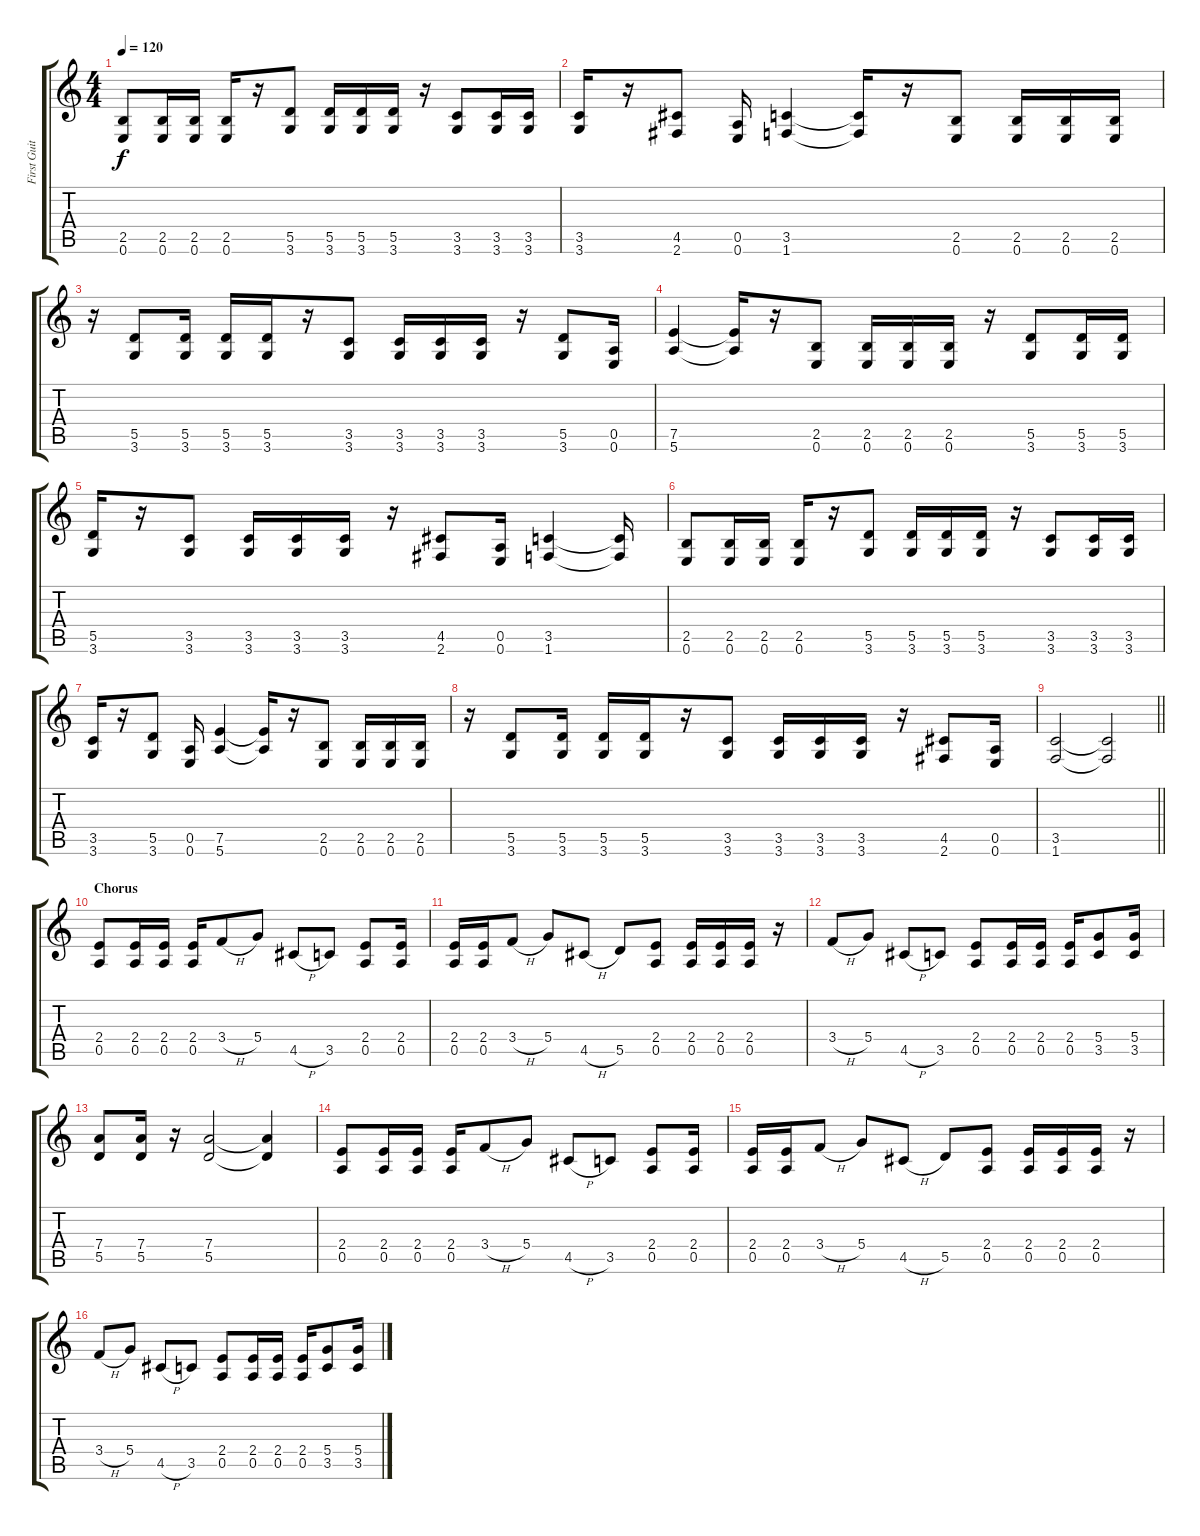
\track ("First Guitar" "First Guit") {instrument distortionguitar}
\staff {score tabs}
\tuning (E4 B3 G3 D3 A2 E2) {hide}
\ts (4 4)
\tempo 120
\clef g2
\ks c
(2.5 0.6).8{dy f} (2.5 0.6).16 (2.5 0.6).16 (2.5 0.6).16 r.16 (5.5 3.6).8 (5.5 3.6).16 (5.5 3.6).16 (5.5 3.6).16 r.16 (3.5 3.6).8 (3.5 3.6).16 (3.5 3.6).16 |
(3.5 3.6).16 r.16 (4.5 2.6).8 (0.5 0.6).16 (3.5 1.6).4 (3.5{t} 1.6{t}).16 r.16 (2.5 0.6).8 (2.5 0.6).16 (2.5 0.6).16 (2.5 0.6).16 |
r.16 (5.5 3.6).8 (5.5 3.6).16 (5.5 3.6).16 (5.5 3.6).16 r.16 (3.5 3.6).8 (3.5 3.6).16 (3.5 3.6).16 (3.5 3.6).16 r.16 (5.5 3.6).8 (0.5 0.6).16 |
(7.5 5.6).4 (7.5{t} 5.6{t}).16 r.16 (2.5 0.6).8 (2.5 0.6).16 (2.5 0.6).16 (2.5 0.6).16 r.16 (5.5 3.6).8 (5.5 3.6).16 (5.5 3.6).16 |
(5.5 3.6).16 r.16 (3.5 3.6).8 (3.5 3.6).16 (3.5 3.6).16 (3.5 3.6).16 r.16 (4.5 2.6).8 (0.5 0.6).16 (3.5 1.6).4 (3.5{t} 1.6{t}).16 |
(2.5 0.6).8 (2.5 0.6).16 (2.5 0.6).16 (2.5 0.6).16 r.16 (5.5 3.6).8 (5.5 3.6).16 (5.5 3.6).16 (5.5 3.6).16 r.16 (3.5 3.6).8 (3.5 3.6).16 (3.5 3.6).16 |
(3.5 3.6).16 r.16 (5.5 3.6).8 (0.5 0.6).16 (7.5 5.6).4 (7.5{t} 5.6{t}).16 r.16 (2.5 0.6).8 (2.5 0.6).16 (2.5 0.6).16 (2.5 0.6).16 |
r.16 (5.5 3.6).8 (5.5 3.6).16 (5.5 3.6).16 (5.5 3.6).16 r.16 (3.5 3.6).8 (3.5 3.6).16 (3.5 3.6).16 (3.5 3.6).16 r.16 (4.5 2.6).8 (0.5 0.6).16 |
\barLineRight lightlight
(3.5 1.6).2 (3.5{t} 1.6{t}).2 |
\section ("" "Chorus")
(2.4 0.5).8 (2.4 0.5).16 (2.4 0.5).16 (2.4 0.5).16 3.4{h}.8 5.4.8 4.5{h}.8 3.5.8 (2.4 0.5).8 (2.4 0.5).16 |
(2.4 0.5).16 (2.4 0.5).16 3.4{h}.8 5.4.8 4.5{h}.8 5.5.8 (2.4 0.5).8 (2.4 0.5).16 (2.4 0.5).16 (2.4 0.5).16 r.16 |
3.4{h}.8 5.4.8 4.5{h}.8 3.5.8 (2.4 0.5).8 (2.4 0.5).16 (2.4 0.5).16 (2.4 0.5).16 (5.4 3.5).8 (5.4 3.5).16 |
(7.4 5.5).8 (7.4 5.5).16 r.16 (7.4 5.5).2 (7.4{t} 5.5{t}).4 |
(2.4 0.5).8 (2.4 0.5).16 (2.4 0.5).16 (2.4 0.5).16 3.4{h}.8 5.4.8 4.5{h}.8 3.5.8 (2.4 0.5).8 (2.4 0.5).16 |
(2.4 0.5).16 (2.4 0.5).16 3.4{h}.8 5.4.8 4.5{h}.8 5.5.8 (2.4 0.5).8 (2.4 0.5).16 (2.4 0.5).16 (2.4 0.5).16 r.16 |
3.4{h}.8 5.4.8 4.5{h}.8 3.5.8 (2.4 0.5).8 (2.4 0.5).16 (2.4 0.5).16 (2.4 0.5).16 (5.4 3.5).8 (5.4 3.5).16
